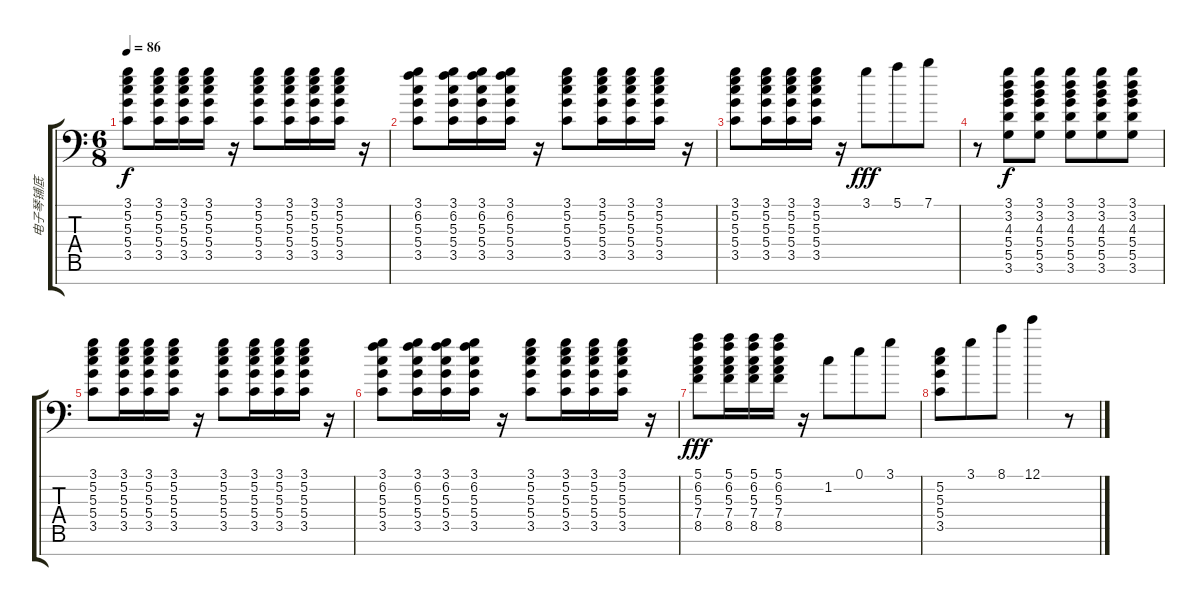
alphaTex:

\track ("电子琴铺底" "电子琴铺底") {instrument harpsichord}
\staff {score tabs}
\tuning (E5 B4 G4 D4 A3 E3 C0) {hide}
\ts (6 8)
\tempo 86
\clef f4
\ks c
(3.1 5.2 5.3 5.4 3.5).8{dy f volume 8} (3.1 5.2 5.3 5.4 3.5).16 (3.1 5.2 5.3 5.4 3.5).16 (3.1 5.2 5.3 5.4 3.5).16 r.16 (3.1 5.2 5.3 5.4 3.5).8 (3.1 5.2 5.3 5.4 3.5).16 (3.1 5.2 5.3 5.4 3.5).16 (3.1 5.2 5.3 5.4 3.5).16 r.16 |
(3.1 6.2 5.3 5.4 3.5).8 (3.1 6.2 5.3 5.4 3.5).16 (3.1 6.2 5.3 5.4 3.5).16 (3.1 6.2 5.3 5.4 3.5).16 r.16 (3.1 5.2 5.3 5.4 3.5).8 (3.1 5.2 5.3 5.4 3.5).16 (3.1 5.2 5.3 5.4 3.5).16 (3.1 5.2 5.3 5.4 3.5).16 r.16 |
(3.1 5.2 5.3 5.4 3.5).8 (3.1 5.2 5.3 5.4 3.5).16 (3.1 5.2 5.3 5.4 3.5).16 (3.1 5.2 5.3 5.4 3.5).16 r.16 3.1.8{dy fff} 5.1.8 7.1.8 |
r.8 (3.1 3.2 4.3 5.4 5.5 3.6).8{dy f} (3.1 3.2 4.3 5.4 5.5 3.6).8 (3.1 3.2 4.3 5.4 5.5 3.6).8 (3.1 3.2 4.3 5.4 5.5 3.6).8 (3.1 3.2 4.3 5.4 5.5 3.6).8 |
(3.1 5.2 5.3 5.4 3.5).8{volume 8} (3.1 5.2 5.3 5.4 3.5).16 (3.1 5.2 5.3 5.4 3.5).16 (3.1 5.2 5.3 5.4 3.5).16 r.16 (3.1 5.2 5.3 5.4 3.5).8 (3.1 5.2 5.3 5.4 3.5).16 (3.1 5.2 5.3 5.4 3.5).16 (3.1 5.2 5.3 5.4 3.5).16 r.16 |
(3.1 6.2 5.3 5.4 3.5).8 (3.1 6.2 5.3 5.4 3.5).16 (3.1 6.2 5.3 5.4 3.5).16 (3.1 6.2 5.3 5.4 3.5).16 r.16 (3.1 5.2 5.3 5.4 3.5).8 (3.1 5.2 5.3 5.4 3.5).16 (3.1 5.2 5.3 5.4 3.5).16 (3.1 5.2 5.3 5.4 3.5).16 r.16 |
(5.1 6.2 5.3 7.4 8.5).8{dy fff} (5.1 6.2 5.3 7.4 8.5).16 (5.1 6.2 5.3 7.4 8.5).16 (5.1 6.2 5.3 7.4 8.5).16 r.16 1.2.8 0.1.8 3.1.8 |
(5.2 5.3 5.4 3.5).8 3.1.8 8.1.8 12.1.4 r.8
